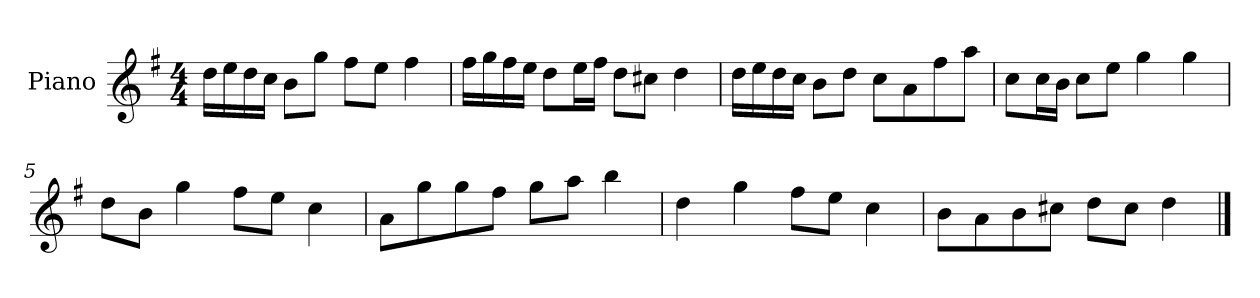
**kern
*part1
*staff1
*I"Piano
*I'P-no
*clefG2
*k[f#]
*M4/4
*MM90
=1
16dd\LL
16ee\
16dd\
16cc\JJ
8b\L
8gg\J
8ff#\L
8ee\J
4ff#\
=2
16ff#\LL
16gg\
16ff#\
16ee\JJ
8dd\L
16ee\L
16ff#\JJ
8dd\L
8cc#X\J
4dd\
=3
16dd\LL
16ee\
16dd\
16cc\JJ
8b\L
8dd\J
8cc\L
8a\
8ff#\
8aa\J
=4
8cc\L
16cc\L
16b\JJ
8cc\L
8ee\J
4gg\
4gg\
!!LO:LB:g=z
=5
8dd\L
8b\J
4gg\
8ff#\L
8ee\J
4cc\
=6
8a\L
8gg\
8gg\
8ff#\J
8gg\L
8aa\J
4bb\
=7
4dd\
4gg\
8ff#\L
8ee\J
4cc\
=8
8b\L
8a\
8b\
8cc#X\J
8dd\L
8cc#\J
4dd\
==
*-
